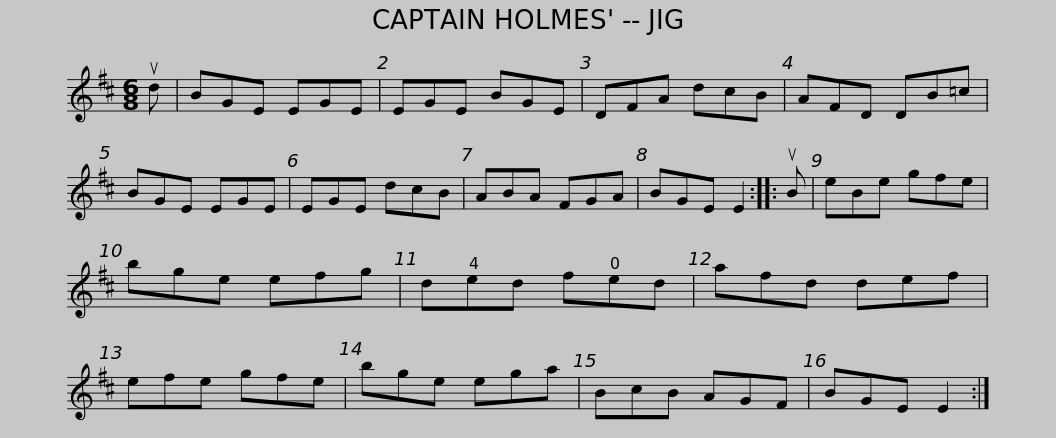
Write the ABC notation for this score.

X:1
L:1/8
M:6/8
I:linebreak $
K:D
V:1 treble
V:1
 ud | BGE EGE | EGE BGE | DFA dcB | AFD DB=c | %5
 BGE EGE | EGE dcB | ABA FGA |$ BGE E2 :: uB | %10
 eBe gfe | bge efg | ded fed | afd def | efe gfe | %15
 bge ega |$ BcB AGF | BGE E2 :| %18
